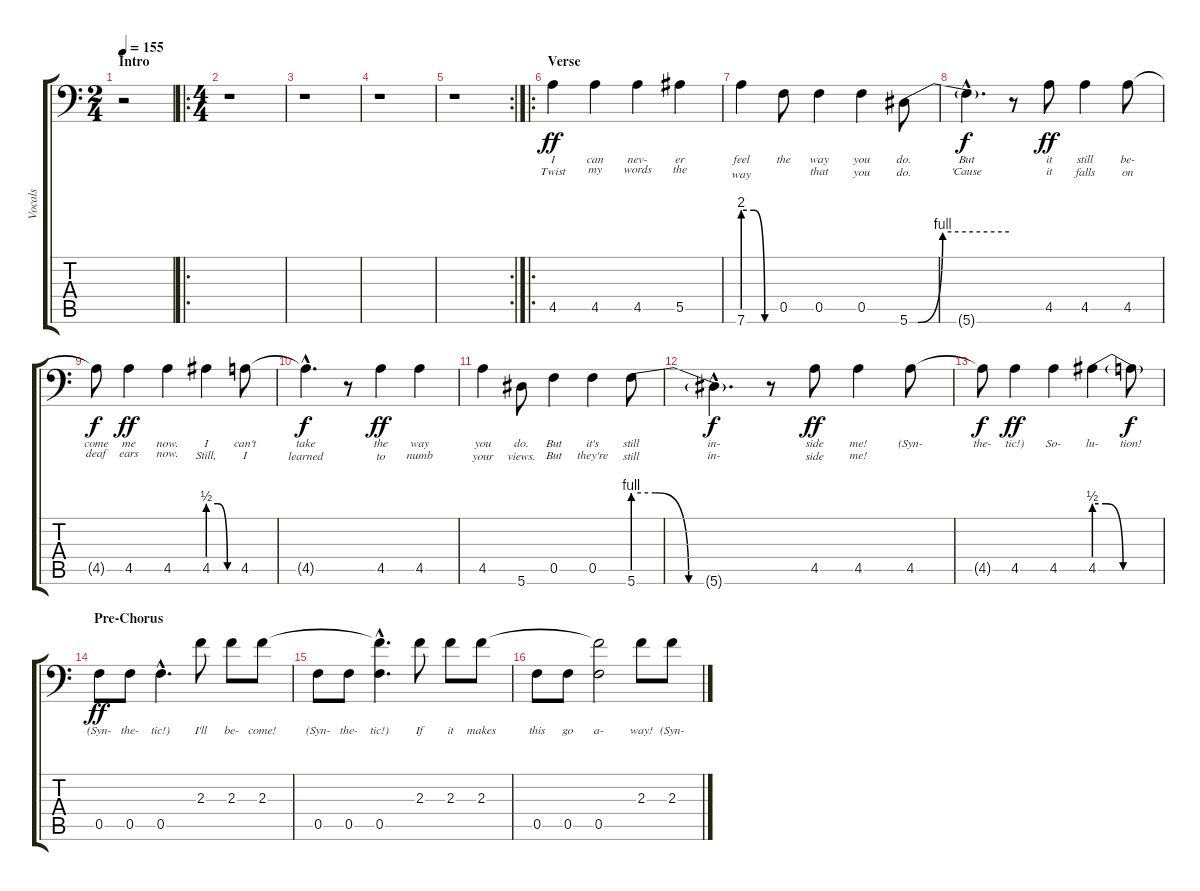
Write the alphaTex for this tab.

\track ("Vocals" "Vocals") {instrument acousticguitarnylon}
\staff {score tabs}
\tuning (C4 G3 Eb3 Bb2 F2 Bb1) {hide}
\ts (2 4)
\section ("" "Intro")
\tempo 155
\clef f4
\ks c
r.2{dy ff instrument acousticguitarnylon} |
\ro
\ts (4 4)
r.1 |
r.1 |
r.1 |
\rc 2
r.1 |
\ro
\section ("" "Verse")
4.5.4{lyrics (0 "I") lyrics (1 "Twist") lyrics (2 "") lyrics (3 "") lyrics (4 "")} 4.5.4{lyrics (0 "can") lyrics (1 "my") lyrics (2 "") lyrics (3 "") lyrics (4 "")} 4.5.4{lyrics (0 "nev-") lyrics (1 "words") lyrics (2 "") lyrics (3 "") lyrics (4 "")} 5.5.4{lyrics (0 "er") lyrics (1 "the") lyrics (2 "") lyrics (3 "") lyrics (4 "")} |
7.6{be (custom 0 8 20 8 40 0 60 0)}.4{lyrics (0 "feel") lyrics (1 "way") lyrics (2 "") lyrics (3 "") lyrics (4 "")} 0.5.8{lyrics (0 "the") lyrics (1 "") lyrics (2 "") lyrics (3 "") lyrics (4 "")} 0.5.4{lyrics (0 "way") lyrics (1 "that") lyrics (2 "") lyrics (3 "") lyrics (4 "")} 0.5.4{lyrics (0 "you") lyrics (1 "you") lyrics (2 "") lyrics (3 "") lyrics (4 "")} 5.6{be (custom 0 0 5 0 20 4 60 4)}.8{lyrics (0 "do.") lyrics (1 "do.") lyrics (2 "") lyrics (3 "") lyrics (4 "")} |
5.6{hac t}.4{d lyrics (0 "But") lyrics (1 "'Cause") lyrics (2 "") lyrics (3 "") lyrics (4 "") dy f} r.8 4.5.8{lyrics (0 "it") lyrics (1 "it") lyrics (2 "") lyrics (3 "") lyrics (4 "") dy ff} 4.5.4{lyrics (0 "still") lyrics (1 "falls") lyrics (2 "") lyrics (3 "") lyrics (4 "")} 4.5.8{lyrics (0 "be-") lyrics (1 "on") lyrics (2 "") lyrics (3 "") lyrics (4 "")} |
4.5{t}.8{lyrics (0 "come") lyrics (1 "deaf") lyrics (2 "") lyrics (3 "") lyrics (4 "") dy f} 4.5.4{lyrics (0 "me") lyrics (1 "ears") lyrics (2 "") lyrics (3 "") lyrics (4 "") dy ff} 4.5.4{lyrics (0 "now.") lyrics (1 "now.") lyrics (2 "") lyrics (3 "") lyrics (4 "")} 4.5{be (custom 0 2 20 2 40 0 60 0)}.4{lyrics (0 "I") lyrics (1 "Still,") lyrics (2 "") lyrics (3 "") lyrics (4 "")} 4.5.8{lyrics (0 "can't") lyrics (1 "I") lyrics (2 "") lyrics (3 "") lyrics (4 "")} |
4.5{hac t}.4{d lyrics (0 "take") lyrics (1 "learned") lyrics (2 "") lyrics (3 "") lyrics (4 "") dy f} r.8 4.5.4{lyrics (0 "the") lyrics (1 "to") lyrics (2 "") lyrics (3 "") lyrics (4 "") dy ff} 4.5.4{lyrics (0 "way") lyrics (1 "numb") lyrics (2 "") lyrics (3 "") lyrics (4 "")} |
4.5.4{lyrics (0 "you") lyrics (1 "your") lyrics (2 "") lyrics (3 "") lyrics (4 "")} 5.6.8{lyrics (0 "do.") lyrics (1 "views.") lyrics (2 "") lyrics (3 "") lyrics (4 "")} 0.5.4{lyrics (0 "But") lyrics (1 "But") lyrics (2 "") lyrics (3 "") lyrics (4 "")} 0.5.4{lyrics (0 "it's") lyrics (1 "they're") lyrics (2 "") lyrics (3 "") lyrics (4 "")} 5.6{be (custom 0 4 10 4 25 0 60 0)}.8{lyrics (0 "still") lyrics (1 "still") lyrics (2 "") lyrics (3 "") lyrics (4 "")} |
5.6{hac t}.4{d lyrics (0 "in-") lyrics (1 "in-") lyrics (2 "") lyrics (3 "") lyrics (4 "") dy f} r.8 4.5.8{lyrics (0 "side") lyrics (1 "side") lyrics (2 "") lyrics (3 "") lyrics (4 "") dy ff} 4.5.4{lyrics (0 "me!") lyrics (1 "me!") lyrics (2 "") lyrics (3 "") lyrics (4 "")} 4.5.8{lyrics (0 "(Syn-") lyrics (1 "") lyrics (2 "") lyrics (3 "") lyrics (4 "")} |
4.5{t}.8{lyrics (0 "the-") lyrics (1 "") lyrics (2 "") lyrics (3 "") lyrics (4 "") dy f} 4.5.4{lyrics (0 "tic!)") lyrics (1 "") lyrics (2 "") lyrics (3 "") lyrics (4 "") dy ff} 4.5.4{lyrics (0 "So-") lyrics (1 "") lyrics (2 "") lyrics (3 "") lyrics (4 "")} 4.5{be (custom 0 2 10 2 25 0 60 0)}.4{lyrics (0 "lu-") lyrics (1 "") lyrics (2 "") lyrics (3 "") lyrics (4 "")} 4.5{t}.8{lyrics (0 "tion!") lyrics (1 "") lyrics (2 "") lyrics (3 "") lyrics (4 "") dy f} |
\section ("" "Pre-Chorus")
0.5.8{lyrics (0 "(Syn-") lyrics (1 "") lyrics (2 "") lyrics (3 "") lyrics (4 "") dy ff} 0.5.8{lyrics (0 "the-") lyrics (1 "") lyrics (2 "") lyrics (3 "") lyrics (4 "")} 0.5{hac}.4{d lyrics (0 "tic!)") lyrics (1 "") lyrics (2 "") lyrics (3 "") lyrics (4 "")} 2.3.8{lyrics (0 "I'll") lyrics (1 "") lyrics (2 "") lyrics (3 "") lyrics (4 "")} 2.3.8{lyrics (0 "be-") lyrics (1 "") lyrics (2 "") lyrics (3 "") lyrics (4 "")} 2.3.8{lyrics (0 "come!") lyrics (1 "") lyrics (2 "") lyrics (3 "") lyrics (4 "")} |
0.5.8{lyrics (0 "(Syn-") lyrics (1 "") lyrics (2 "") lyrics (3 "") lyrics (4 "")} 0.5.8{lyrics (0 "the-") lyrics (1 "") lyrics (2 "") lyrics (3 "") lyrics (4 "")} (2.3{hac t} 0.5{hac}).4{d lyrics (0 "tic!)") lyrics (1 "") lyrics (2 "") lyrics (3 "") lyrics (4 "")} 2.3.8{lyrics (0 "If") lyrics (1 "") lyrics (2 "") lyrics (3 "") lyrics (4 "")} 2.3.8{lyrics (0 "it") lyrics (1 "") lyrics (2 "") lyrics (3 "") lyrics (4 "")} 2.3.8{lyrics (0 "makes") lyrics (1 "") lyrics (2 "") lyrics (3 "") lyrics (4 "")} |
0.5.8{lyrics (0 "this") lyrics (1 "") lyrics (2 "") lyrics (3 "") lyrics (4 "")} 0.5.8{lyrics (0 "go") lyrics (1 "") lyrics (2 "") lyrics (3 "") lyrics (4 "")} (2.3{t} 0.5).2{lyrics (0 "a-") lyrics (1 "") lyrics (2 "") lyrics (3 "") lyrics (4 "")} 2.3.8{lyrics (0 "way!") lyrics (1 "") lyrics (2 "") lyrics (3 "") lyrics (4 "")} 2.3.8{lyrics (0 "(Syn-") lyrics (1 "") lyrics (2 "") lyrics (3 "") lyrics (4 "")}
